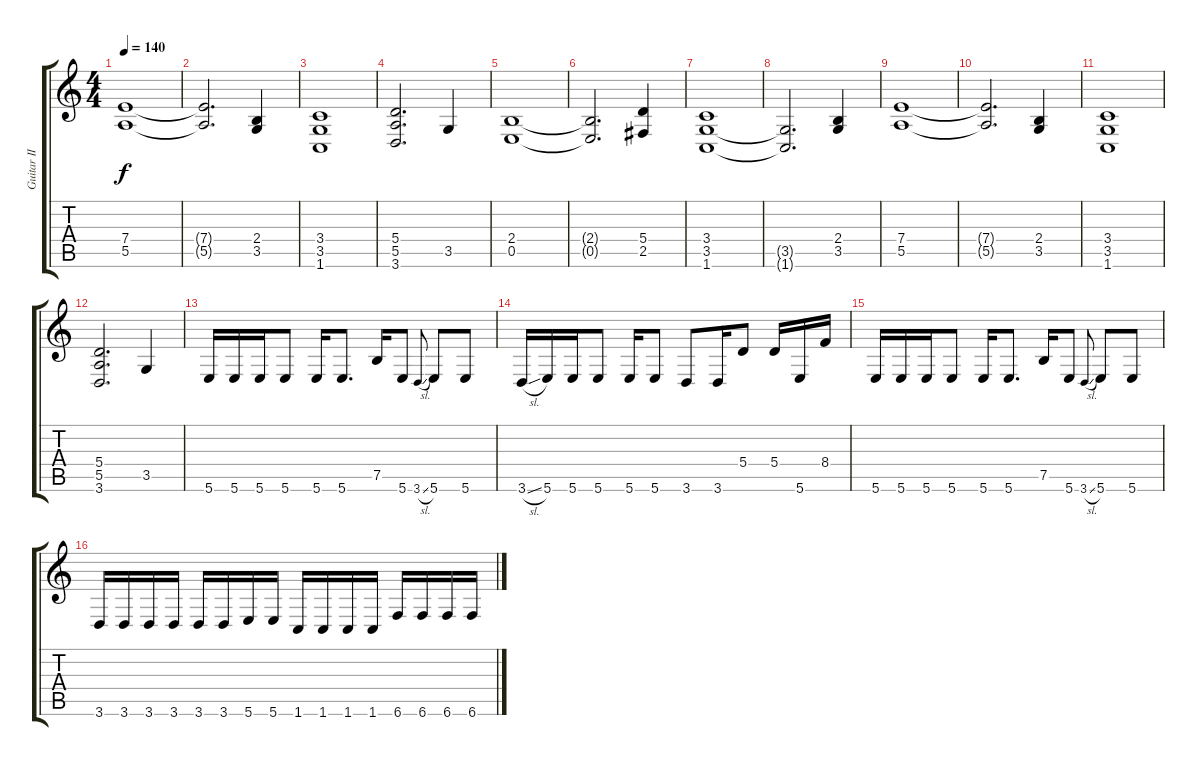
\track ("Guitar II" "Guitar II") {instrument distortionguitar}
\staff {score tabs}
\tuning (B3 Gb3 D3 A2 E2 B1) {hide}
\ts (4 4)
\tempo 140
\clef g2
\ks c
(7.4 5.5).1{dy f} |
(7.4{t} 5.5{t}).2{d} (2.4 3.5).4 |
(3.4 3.5 1.6).1 |
(5.4 5.5 3.6).2{d} 3.5.4 |
(2.4 0.5).1 |
(2.4{t} 0.5{t}).2{d} (5.4 2.5).4 |
(3.4 3.5 1.6).1 |
(3.5{t} 1.6{t}).2{d} (2.4 3.5).4 |
(7.4 5.5).1 |
(7.4{t} 5.5{t}).2{d} (2.4 3.5).4 |
(3.4 3.5 1.6).1 |
(5.4 5.5 3.6).2{d} 3.5.4 |
5.6.16 5.6.16 5.6.16 5.6.8 5.6.16 5.6.8{d} 7.5.16 5.6.8 3.6{sl}.8{gr onbeat} 5.6.8 5.6.8 |
3.6{sl}.16 5.6.16 5.6.16 5.6.8 5.6.16 5.6.8 3.6.8 3.6.16 5.4.8 5.4.16 5.6.16 8.4.16 |
5.6.16 5.6.16 5.6.16 5.6.8 5.6.16 5.6.8{d} 7.5.16 5.6.8 3.6{sl}.8{gr onbeat} 5.6.8 5.6.8 |
3.6.16 3.6.16 3.6.16 3.6.16 3.6.16 3.6.16 5.6.16 5.6.16 1.6.16 1.6.16 1.6.16 1.6.16 6.6.16 6.6.16 6.6.16 6.6.16
